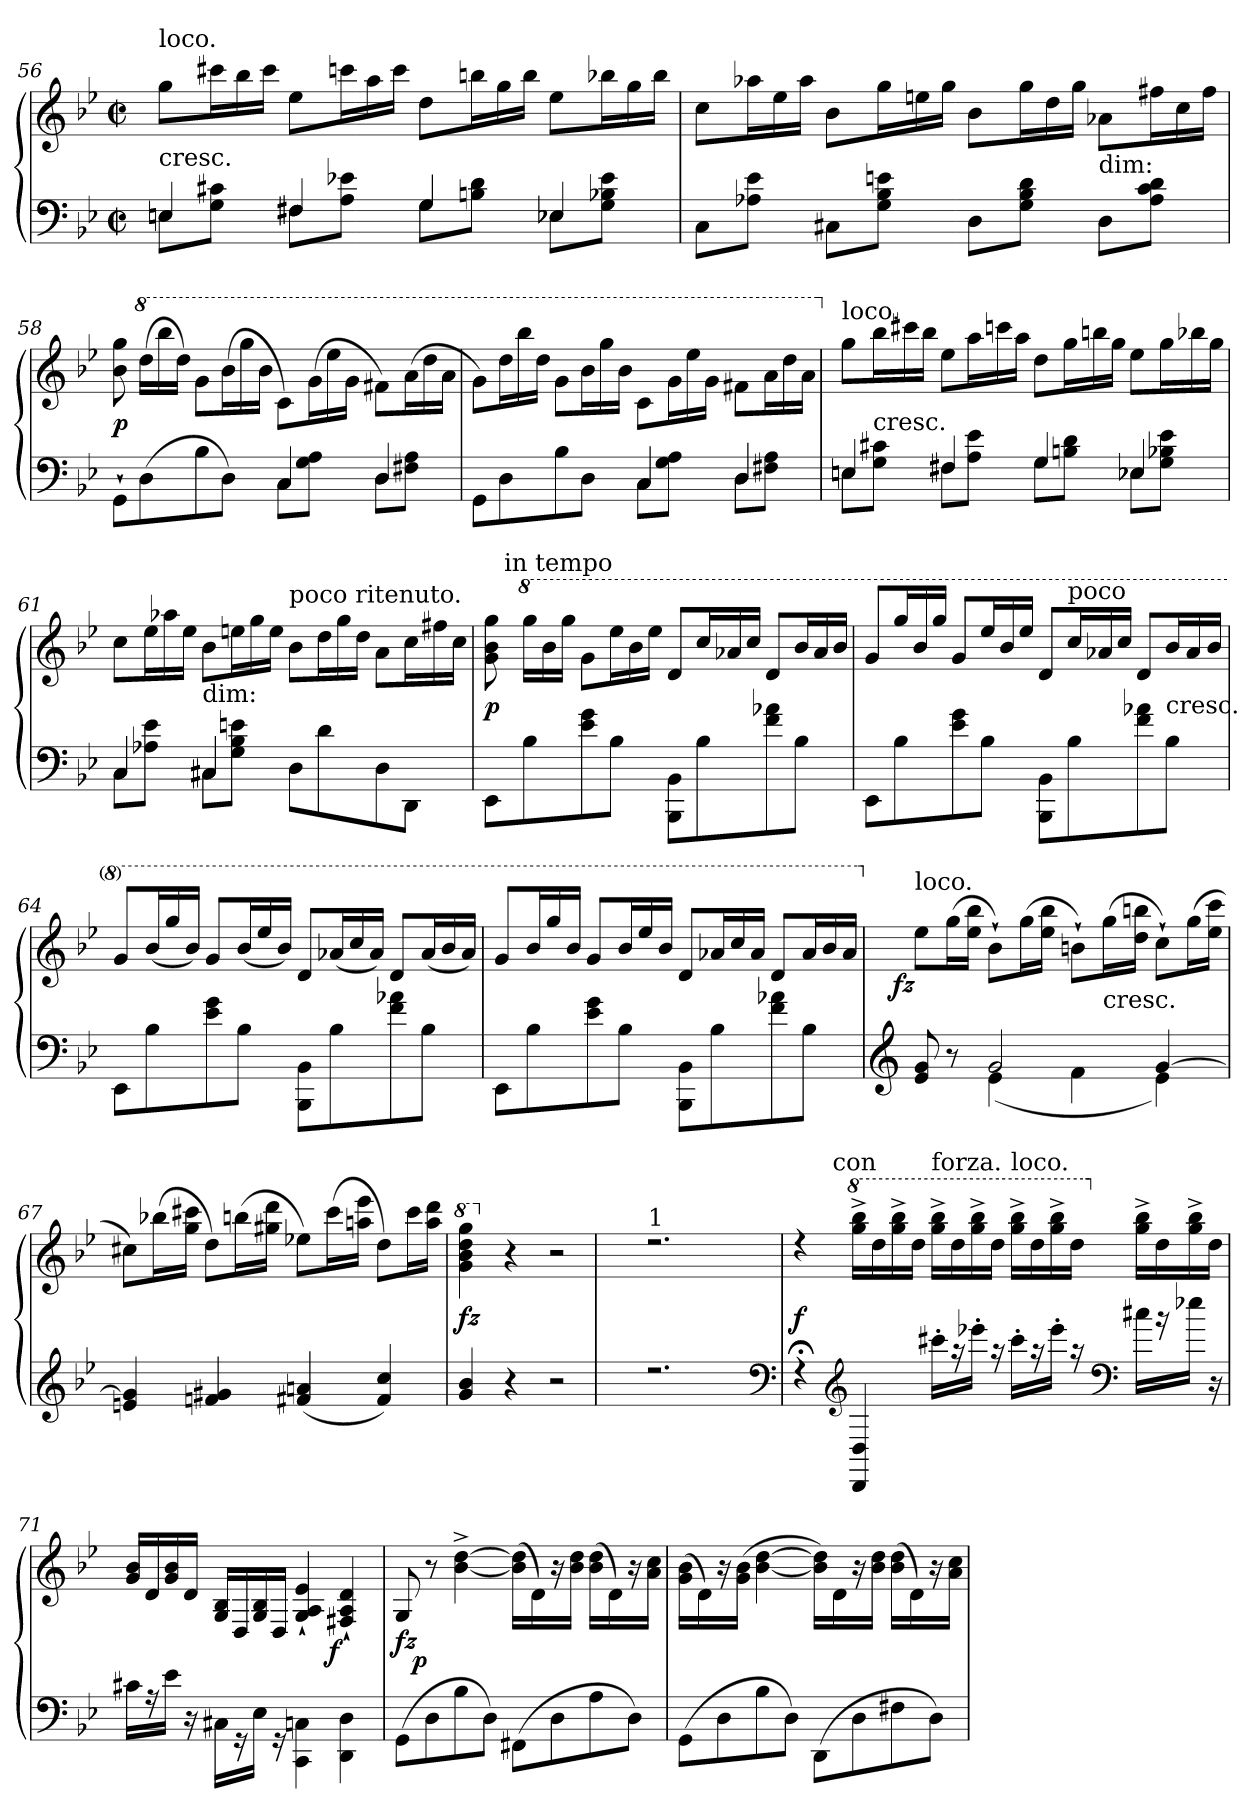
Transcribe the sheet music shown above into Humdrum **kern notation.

**kern	**kern	**dynam
*part1	*part1	*part1
*staff2	*staff1	*staff1/2
*clefF4	*clefG2	*
*k[b-e-]	*k[b-e-]	*
*g:	*g:	*
*M2/2	*M2/2	*
*met(c|)	*met(c|)	*
=56	=56	=56
*^	*	*
!	!	!LO:TX:c:t=cresc.	!
!	!	!LO:TX:a:t=loco.	!
4En	8EnL	8ggL	.
*	*	*Xtuplet	*
.	8c#X 8GJ	24ccc#XL	.
.	.	24bb-	.
.	.	24ccc#JJ	.
4F#X	8F#XL	8ee-L	.
.	8e-X 8AJ	24cccnL	.
.	.	24aa	.
.	.	24cccJJ	.
4G	8GL	8ddL	.
.	8d 8BnJ	24bbnL	.
.	.	24gg	.
.	.	24bbJJ	.
4E-X	8E-XL	8ee-L	.
.	8e- 8B-X 8GJ	24bb-XL	.
.	.	24gg	.
.	.	24bb-JJ	.
*v	*v	*	*
=57	=57	=57
8CL	8ccL	.
8e- 8A-XJ	24aa-XL	.
.	24ee-	.
.	24aa-JJ	.
8C#XL	8b-L	.
8en 8B- 8GJ	24ggL	.
.	24een	.
.	24ggJJ	.
8DL	8b-L	.
8d 8B- 8GJ	24ggL	.
.	24dd	.
.	24ggJJ	.
!	!LO:TX:c:t=dim&colon;	!
8DL	8a-L	.
8d 8c 8A-J	24ff#XL	.
.	24cc	.
.	24ff#JJ	.
=58	=58	=58
*^	*	*
2ryy	8GG`>L	8gg 8b-	p
*	*	*8va	*
.	(>8D	(>24dddLL	.
.	.	24bbb-	.
.	.	24dddJJ)	.
.	8B-	8ggL	.
.	8DJ)	(>24bb-L	.
.	.	24ggg	.
.	.	24bb-JJ	.
4C	8CL	8cc\L)	.
.	8A 8GJ	(>24ggL	.
.	.	24eee-	.
.	.	24ggJJ	.
4D	8DL	8ff#X\L)	.
.	8A 8F#XJ	(>24aaL	.
.	.	24ddd	.
.	.	24aaJJ	.
=59	=59	=59	=59
2ryy	8GGL	8ggL)	.
.	8D	24dddL	.
.	.	24bbb-	.
.	.	24dddJJ	.
.	8B-	8ggL	.
.	8DJ	24bb-L	.
.	.	24ggg	.
.	.	24bb-JJ	.
4C	8CL	8cc\L	.
.	8A 8GJ	24ggL	.
.	.	24eee-	.
.	.	24ggJJ	.
4D	8DL	8ff#X\L	.
.	8A 8F#XJ	24aaL	.
.	.	24ddd	.
.	.	24aaJJ	.
=60	=60	=60	=60
*	*	*X8va	*
!	!	!LO:TX:a:t=loco.	!
4En	8EnL	8ggL	.
!	!	!LO:TX:c:t=cresc.	!
.	8c#X 8GJ	24bb-L	.
.	.	24ccc#X	.
.	.	24bb-JJ	.
4F#X	8F#XL	8ee-L	.
.	8e- 8AJ	24aaL	.
.	.	24cccn	.
.	.	24aaJJ	.
4G	8GL	8ddL	.
.	8d 8BnJ	24ggL	.
.	.	24bbn	.
.	.	24ggJJ	.
4E-X	8E-XL	8ee-L	.
.	8e- 8B-X 8GJ	24ggL	.
.	.	24bb-X	.
.	.	24ggJJ	.
=61	=61	=61	=61
4C	8CL	8ccL	.
.	8e- 8A-XJ	24ee-L	.
.	.	24aa-X	.
.	.	24ee-JJ	.
!	!	!LO:TX:c:t=dim&colon;	!
4C#X	8C#XL	8b-L	.
.	8en 8B- 8GJ	24eenL	.
.	.	24gg	.
.	.	24eeJJ	.
!	!	!LO:TX:a:t=poco ritenuto.	!
8D\L	2ryy	8b-L	.
8d	.	24ddL	.
.	.	24gg	.
.	.	24ddJJ	.
8D	.	8aL	.
8DDJ	.	24ccL	.
.	.	24ff#X	.
.	.	24ccJJ	.
*v	*v	*	*
=62	=62	=62
*	*^	*
8EE-\L	8gg 8b- 8g	16ryy	p
!	!	!LO:TX:a:t=in tempo	!
.	.	2...ryy	.
*	*8va	*	*
8B-	24gggLL	.	.
.	24bb-	.	.
.	24gggJJ	.	.
8g 8e-	8ggL	.	.
8B-J	24eee-L	.	.
.	24bb-	.	.
.	24eee-JJ	.	.
8BB- 8BBB-L	8ddL	.	.
8B-	24cccL	.	.
.	24aa-X	.	.
.	24cccJJ	.	.
8a-X 8f	8ddL	.	.
8B-J	24bb-L	.	.
.	24aa-	.	.
.	24bb-JJ	.	.
*	*v	*v	*
=63	=63	=63
8EE-L	8gg/L	.
8B-	24gggL	.
.	24bb-	.
.	24gggJJ	.
8g 8e-	8gg/L	.
8B-J	24eee-L	.
.	24bb-	.
.	24eee-JJ	.
8BB- 8BBB-L	8ddL	.
!	!LO:TX:a:t=poco	!
8B-	24cccL	.
.	24aa-X	.
.	24cccJJ	.
8a-X 8f	8ddL	.
!	!LO:TX:c:t=cresc.	!
8B-J	24bb-L	.
.	24aa-	.
.	24bb-JJ	.
=64	=64	=64
8EE-L	8gg/L	.
8B-	(<24bb-L	.
.	24ggg	.
.	24bb-JJ)	.
8g 8e-	8gg/L	.
8B-J	(<24bb-L	.
.	24eee-	.
.	24bb-JJ)	.
8BB- 8BBB-L	8ddL	.
8B-	(<24aa-XL	.
.	24ccc	.
.	24aa-JJ)	.
8a-X 8f	8ddL	.
8B-J	(<24aa-L	.
.	24bb-	.
.	24aa-JJ)	.
=65	=65	=65
8EE-L	8gg/L	.
8B-	24bb-L	.
.	24ggg	.
.	24bb-JJ	.
8g 8e-	8gg/L	.
8B-J	24bb-L	.
.	24eee-	.
.	24bb-JJ	.
8BB- 8BBB-L	8dd/L	.
8B-	24aa-XL	.
.	24ccc	.
.	24aa-JJ	.
8a-X 8f	8dd/L	.
8B-J	24aa-L	.
.	24bb-	.
.	24aa-JJ	.
=66	=66	=66
*clefG2	*	*
*^	*	*
*	*	*X8va	*
!	!	!LO:TX:a:t=loco.	!
!	!	!	!LO:DY:rj
8g 8e-	4ryy	8ee-L	fz
8r	.	(>16ggL	.
.	.	16bb- 16ee-JJ	.
2g	(<4e-	8b-`L)	.
.	.	(>16ggL	.
.	.	16bb- 16ee-JJ	.
.	4f	8bn`L)	.
!	!	!LO:TX:c:t=cresc.	!
.	.	(>16ggL	.
.	.	16bbn 16ddJJ	.
[4g	4e-)	8cc`L)	.
.	.	(>16ggL	.
.	.	16ccc 16ee-JJ	.
*v	*v	*	*
=67	=67	=67
4g] 4en	8cc#XL)	.
.	(>16bb-XL	.
.	16ccc#X 16ggJJ	.
4g#X 4fn	8ddL)	.
.	(>16bbnL	.
.	16ddd 16gg#XJJ	.
(<4an 4f#X	8ee-XL)	.
.	(>16ccc#L	.
.	16eee- 16aanJJ	.
4cc 4f#)	8ddL)	.
.	16ccc#L	.
.	16ddd 16aaJJ	.
=68	=68	=68
*	*8va	*
4b- 4g	4ggg 4ddd 4bb- 4gg	fz
*	*X8va	*
4r	4r	.
!LO:N:vis=2	!LO:N:vis=2	!
4r	4r	.
=69	=69	=69
4ryy	4ryy	.
!	!LO:TX:a:t=1	!
2.rdd	2.rdd	.
4ryy	4ryy	.
*clefF4	*	*
=70	=70	=70
*	*^	*
4r;<F	4rdd	8.ryy	f
!	!	!LO:TX:a:t=con	!
.	.	1ryy	.
*clefG2	*	*	*
*	*8va	*	*
4D 4DD	16bbb-^ 16ggg^LL	.	.
.	16ddd	.	.
.	16bbb-^ 16ggg^	.	.
.	16dddJJ	.	.
!	!LO:TX:a:t=forza.	!	!
16ccc#X'LL	16bbb-^ 16ggg^LL	.	.
16raa	16ddd	.	.
16eee-X'JJ	16bbb-^ 16ggg^	.	.
16raa	16dddJJ	.	.
!	!LO:TX:a:t=loco.	!	!
16ccc#'LL	16bbb-^ 16ggg^LL	.	.
16raa	16ddd	.	.
16eee-'JJ	16bbb-^ 16ggg^	.	.
16raa	16dddJJ	.	.
*clefF4	*	*	*
*	*X8va	*	*
16cc#XLL	16bb-^ 16gg^LL	.	.
16r	16dd	.	.
16ee-XJJ	16bb-^ 16gg^	.	.
16r	16ddJJ	16ryy	.
*	*v	*v	*
=71	=71	=71
16c#XLL	16b- 16gLL	.
16rA	16d	.
16e-JJ	16b- 16g	.
16r	16dJJ	.
16C#X\LL	16B-/ 16G/LL	.
16rGG	16D/	.
16E-\JJ	16B-/ 16G/	.
16rGG	16D/JJ	.
4Cn\ 4CC\	4e-`>/ 4A`>/ 4G`>/	.
!	!	!LO:DY:rj
4D\ 4DD\	4d`>/ 4A`>/ 4F#X`>/	f
=72	=72	=72
(>8GG\L	8G/	fz
!	!	!LO:DY:rj
8D	8r	p
8B-	[4dd^ [4b-^	.
8DJ)	.	.
(>8FF#X\L	(>16dd]\ 16b-]\LL	.
.	16d)	.
8D	16r	.
.	16dd 16b-JJ	.
8A	(>16dd\ 16b-\LL	.
.	16d)	.
8DJ)	16r	.
.	16cc 16aJJ	.
=73	=73	=73
(>8GGL	(>16b-\ 16g\LL	.
.	16d)	.
8D	16r	.
.	(>16b- 16gJJ	.
8B-	[4dd [4b-	.
8DJ)	.	.
(>8DD\L	16dd]\ 16b-]\LL)	.
.	16d	.
8D	16r	.
.	16dd 16b-JJ	.
8F#X	(>16dd\ 16b-\LL	.
.	16d)	.
8DJ)	16r	.
.	16cc 16aJJ	.
=	=	=
*-	*-	*-
